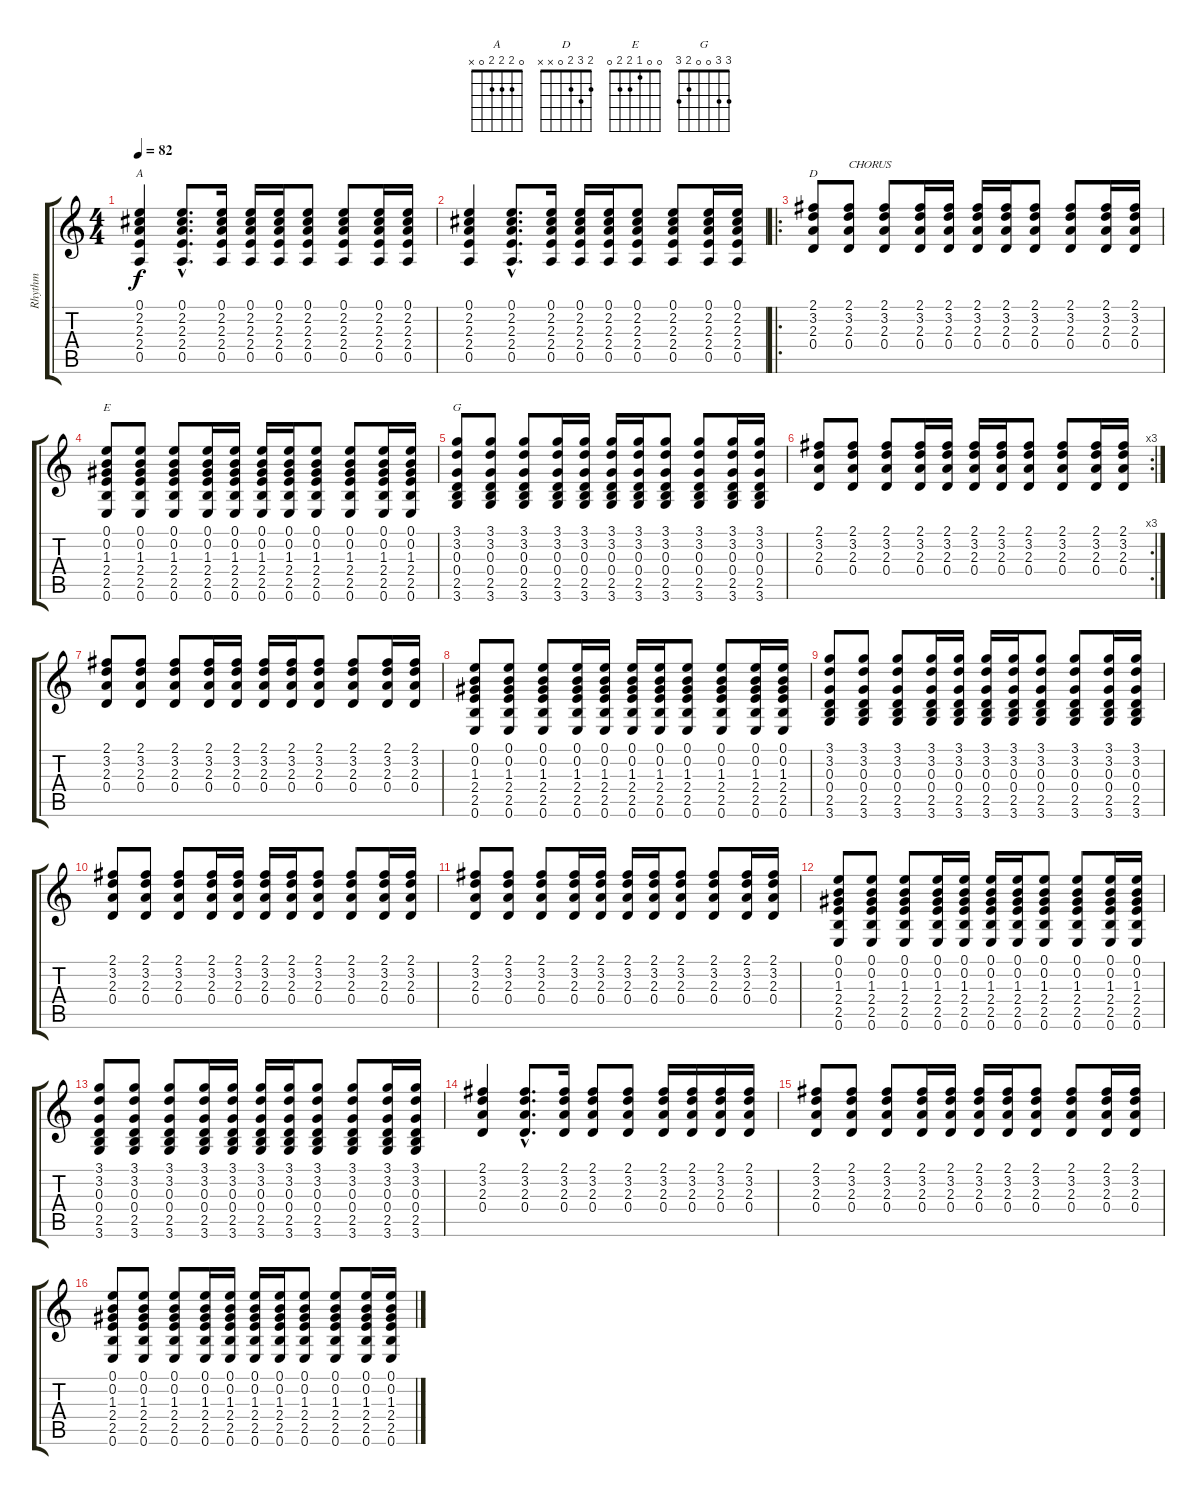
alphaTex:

\track ("Rhythm" "Rhythm") {instrument acousticguitarsteel}
\staff {score tabs}
\tuning (E4 B3 G3 D3 A2 E2) {hide}
\chord ("A" 0 2 2 2 0 x)
\chord ("D" 2 3 2 0 x x)
\chord ("E" 0 0 1 2 2 0)
\chord ("G" 3 3 0 0 2 3)
\ts (4 4)
\tempo 82
\clef g2
\ks c
(0.1 2.2 2.3 2.4 0.5).4{ch "A" dy f} (0.1{hac} 2.2{hac} 2.3{hac} 2.4{hac} 0.5{hac}).8{d} (0.1 2.2 2.3 2.4 0.5).16 (0.1 2.2 2.3 2.4 0.5).16 (0.1 2.2 2.3 2.4 0.5).16 (0.1 2.2 2.3 2.4 0.5).8 (0.1 2.2 2.3 2.4 0.5).8 (0.1 2.2 2.3 2.4 0.5).16 (0.1 2.2 2.3 2.4 0.5).16 |
(0.1 2.2 2.3 2.4 0.5).4 (0.1{hac} 2.2{hac} 2.3{hac} 2.4{hac} 0.5{hac}).8{d} (0.1 2.2 2.3 2.4 0.5).16 (0.1 2.2 2.3 2.4 0.5).16 (0.1 2.2 2.3 2.4 0.5).16 (0.1 2.2 2.3 2.4 0.5).8 (0.1 2.2 2.3 2.4 0.5).8 (0.1 2.2 2.3 2.4 0.5).16 (0.1 2.2 2.3 2.4 0.5).16 |
\ro
(2.1 3.2 2.3 0.4).8{ch "D"} (2.1 3.2 2.3 0.4).8{txt "CHORUS"} (2.1 3.2 2.3 0.4).8 (2.1 3.2 2.3 0.4).16 (2.1 3.2 2.3 0.4).16 (2.1 3.2 2.3 0.4).16 (2.1 3.2 2.3 0.4).16 (2.1 3.2 2.3 0.4).8 (2.1 3.2 2.3 0.4).8 (2.1 3.2 2.3 0.4).16 (2.1 3.2 2.3 0.4).16 |
(0.1 0.2 1.3 2.4 2.5 0.6).8{ch "E"} (0.1 0.2 1.3 2.4 2.5 0.6).8 (0.1 0.2 1.3 2.4 2.5 0.6).8 (0.1 0.2 1.3 2.4 2.5 0.6).16 (0.1 0.2 1.3 2.4 2.5 0.6).16 (0.1 0.2 1.3 2.4 2.5 0.6).16 (0.1 0.2 1.3 2.4 2.5 0.6).16 (0.1 0.2 1.3 2.4 2.5 0.6).8 (0.1 0.2 1.3 2.4 2.5 0.6).8 (0.1 0.2 1.3 2.4 2.5 0.6).16 (0.1 0.2 1.3 2.4 2.5 0.6).16 |
(3.1 3.2 0.3 0.4 2.5 3.6).8{ch "G"} (3.1 3.2 0.3 0.4 2.5 3.6).8 (3.1 3.2 0.3 0.4 2.5 3.6).8 (3.1 3.2 0.3 0.4 2.5 3.6).16 (3.1 3.2 0.3 0.4 2.5 3.6).16 (3.1 3.2 0.3 0.4 2.5 3.6).16 (3.1 3.2 0.3 0.4 2.5 3.6).16 (3.1 3.2 0.3 0.4 2.5 3.6).8 (3.1 3.2 0.3 0.4 2.5 3.6).8 (3.1 3.2 0.3 0.4 2.5 3.6).16 (3.1 3.2 0.3 0.4 2.5 3.6).16 |
\rc 3
(2.1 3.2 2.3 0.4).8 (2.1 3.2 2.3 0.4).8 (2.1 3.2 2.3 0.4).8 (2.1 3.2 2.3 0.4).16 (2.1 3.2 2.3 0.4).16 (2.1 3.2 2.3 0.4).16 (2.1 3.2 2.3 0.4).16 (2.1 3.2 2.3 0.4).8 (2.1 3.2 2.3 0.4).8 (2.1 3.2 2.3 0.4).16 (2.1 3.2 2.3 0.4).16 |
(2.1 3.2 2.3 0.4).8 (2.1 3.2 2.3 0.4).8 (2.1 3.2 2.3 0.4).8 (2.1 3.2 2.3 0.4).16 (2.1 3.2 2.3 0.4).16 (2.1 3.2 2.3 0.4).16 (2.1 3.2 2.3 0.4).16 (2.1 3.2 2.3 0.4).8 (2.1 3.2 2.3 0.4).8 (2.1 3.2 2.3 0.4).16 (2.1 3.2 2.3 0.4).16 |
(0.1 0.2 1.3 2.4 2.5 0.6).8 (0.1 0.2 1.3 2.4 2.5 0.6).8 (0.1 0.2 1.3 2.4 2.5 0.6).8 (0.1 0.2 1.3 2.4 2.5 0.6).16 (0.1 0.2 1.3 2.4 2.5 0.6).16 (0.1 0.2 1.3 2.4 2.5 0.6).16 (0.1 0.2 1.3 2.4 2.5 0.6).16 (0.1 0.2 1.3 2.4 2.5 0.6).8 (0.1 0.2 1.3 2.4 2.5 0.6).8 (0.1 0.2 1.3 2.4 2.5 0.6).16 (0.1 0.2 1.3 2.4 2.5 0.6).16 |
(3.1 3.2 0.3 0.4 2.5 3.6).8 (3.1 3.2 0.3 0.4 2.5 3.6).8 (3.1 3.2 0.3 0.4 2.5 3.6).8 (3.1 3.2 0.3 0.4 2.5 3.6).16 (3.1 3.2 0.3 0.4 2.5 3.6).16 (3.1 3.2 0.3 0.4 2.5 3.6).16 (3.1 3.2 0.3 0.4 2.5 3.6).16 (3.1 3.2 0.3 0.4 2.5 3.6).8 (3.1 3.2 0.3 0.4 2.5 3.6).8 (3.1 3.2 0.3 0.4 2.5 3.6).16 (3.1 3.2 0.3 0.4 2.5 3.6).16 |
(2.1 3.2 2.3 0.4).8 (2.1 3.2 2.3 0.4).8 (2.1 3.2 2.3 0.4).8 (2.1 3.2 2.3 0.4).16 (2.1 3.2 2.3 0.4).16 (2.1 3.2 2.3 0.4).16 (2.1 3.2 2.3 0.4).16 (2.1 3.2 2.3 0.4).8 (2.1 3.2 2.3 0.4).8 (2.1 3.2 2.3 0.4).16 (2.1 3.2 2.3 0.4).16 |
(2.1 3.2 2.3 0.4).8 (2.1 3.2 2.3 0.4).8 (2.1 3.2 2.3 0.4).8 (2.1 3.2 2.3 0.4).16 (2.1 3.2 2.3 0.4).16 (2.1 3.2 2.3 0.4).16 (2.1 3.2 2.3 0.4).16 (2.1 3.2 2.3 0.4).8 (2.1 3.2 2.3 0.4).8 (2.1 3.2 2.3 0.4).16 (2.1 3.2 2.3 0.4).16 |
(0.1 0.2 1.3 2.4 2.5 0.6).8 (0.1 0.2 1.3 2.4 2.5 0.6).8 (0.1 0.2 1.3 2.4 2.5 0.6).8 (0.1 0.2 1.3 2.4 2.5 0.6).16 (0.1 0.2 1.3 2.4 2.5 0.6).16 (0.1 0.2 1.3 2.4 2.5 0.6).16 (0.1 0.2 1.3 2.4 2.5 0.6).16 (0.1 0.2 1.3 2.4 2.5 0.6).8 (0.1 0.2 1.3 2.4 2.5 0.6).8 (0.1 0.2 1.3 2.4 2.5 0.6).16 (0.1 0.2 1.3 2.4 2.5 0.6).16 |
(3.1 3.2 0.3 0.4 2.5 3.6).8 (3.1 3.2 0.3 0.4 2.5 3.6).8 (3.1 3.2 0.3 0.4 2.5 3.6).8 (3.1 3.2 0.3 0.4 2.5 3.6).16 (3.1 3.2 0.3 0.4 2.5 3.6).16 (3.1 3.2 0.3 0.4 2.5 3.6).16 (3.1 3.2 0.3 0.4 2.5 3.6).16 (3.1 3.2 0.3 0.4 2.5 3.6).8 (3.1 3.2 0.3 0.4 2.5 3.6).8 (3.1 3.2 0.3 0.4 2.5 3.6).16 (3.1 3.2 0.3 0.4 2.5 3.6).16 |
(2.1 3.2 2.3 0.4).4 (2.1{hac} 3.2{hac} 2.3{hac} 0.4{hac}).8{d} (2.1 3.2 2.3 0.4).16 (2.1 3.2 2.3 0.4).8 (2.1 3.2 2.3 0.4).8 (2.1 3.2 2.3 0.4).16 (2.1 3.2 2.3 0.4).16 (2.1 3.2 2.3 0.4).16 (2.1 3.2 2.3 0.4).16 |
(2.1 3.2 2.3 0.4).8 (2.1 3.2 2.3 0.4).8 (2.1 3.2 2.3 0.4).8 (2.1 3.2 2.3 0.4).16 (2.1 3.2 2.3 0.4).16 (2.1 3.2 2.3 0.4).16 (2.1 3.2 2.3 0.4).16 (2.1 3.2 2.3 0.4).8 (2.1 3.2 2.3 0.4).8 (2.1 3.2 2.3 0.4).16 (2.1 3.2 2.3 0.4).16 |
(0.1 0.2 1.3 2.4 2.5 0.6).8 (0.1 0.2 1.3 2.4 2.5 0.6).8 (0.1 0.2 1.3 2.4 2.5 0.6).8 (0.1 0.2 1.3 2.4 2.5 0.6).16 (0.1 0.2 1.3 2.4 2.5 0.6).16 (0.1 0.2 1.3 2.4 2.5 0.6).16 (0.1 0.2 1.3 2.4 2.5 0.6).16 (0.1 0.2 1.3 2.4 2.5 0.6).8 (0.1 0.2 1.3 2.4 2.5 0.6).8 (0.1 0.2 1.3 2.4 2.5 0.6).16 (0.1 0.2 1.3 2.4 2.5 0.6).16
